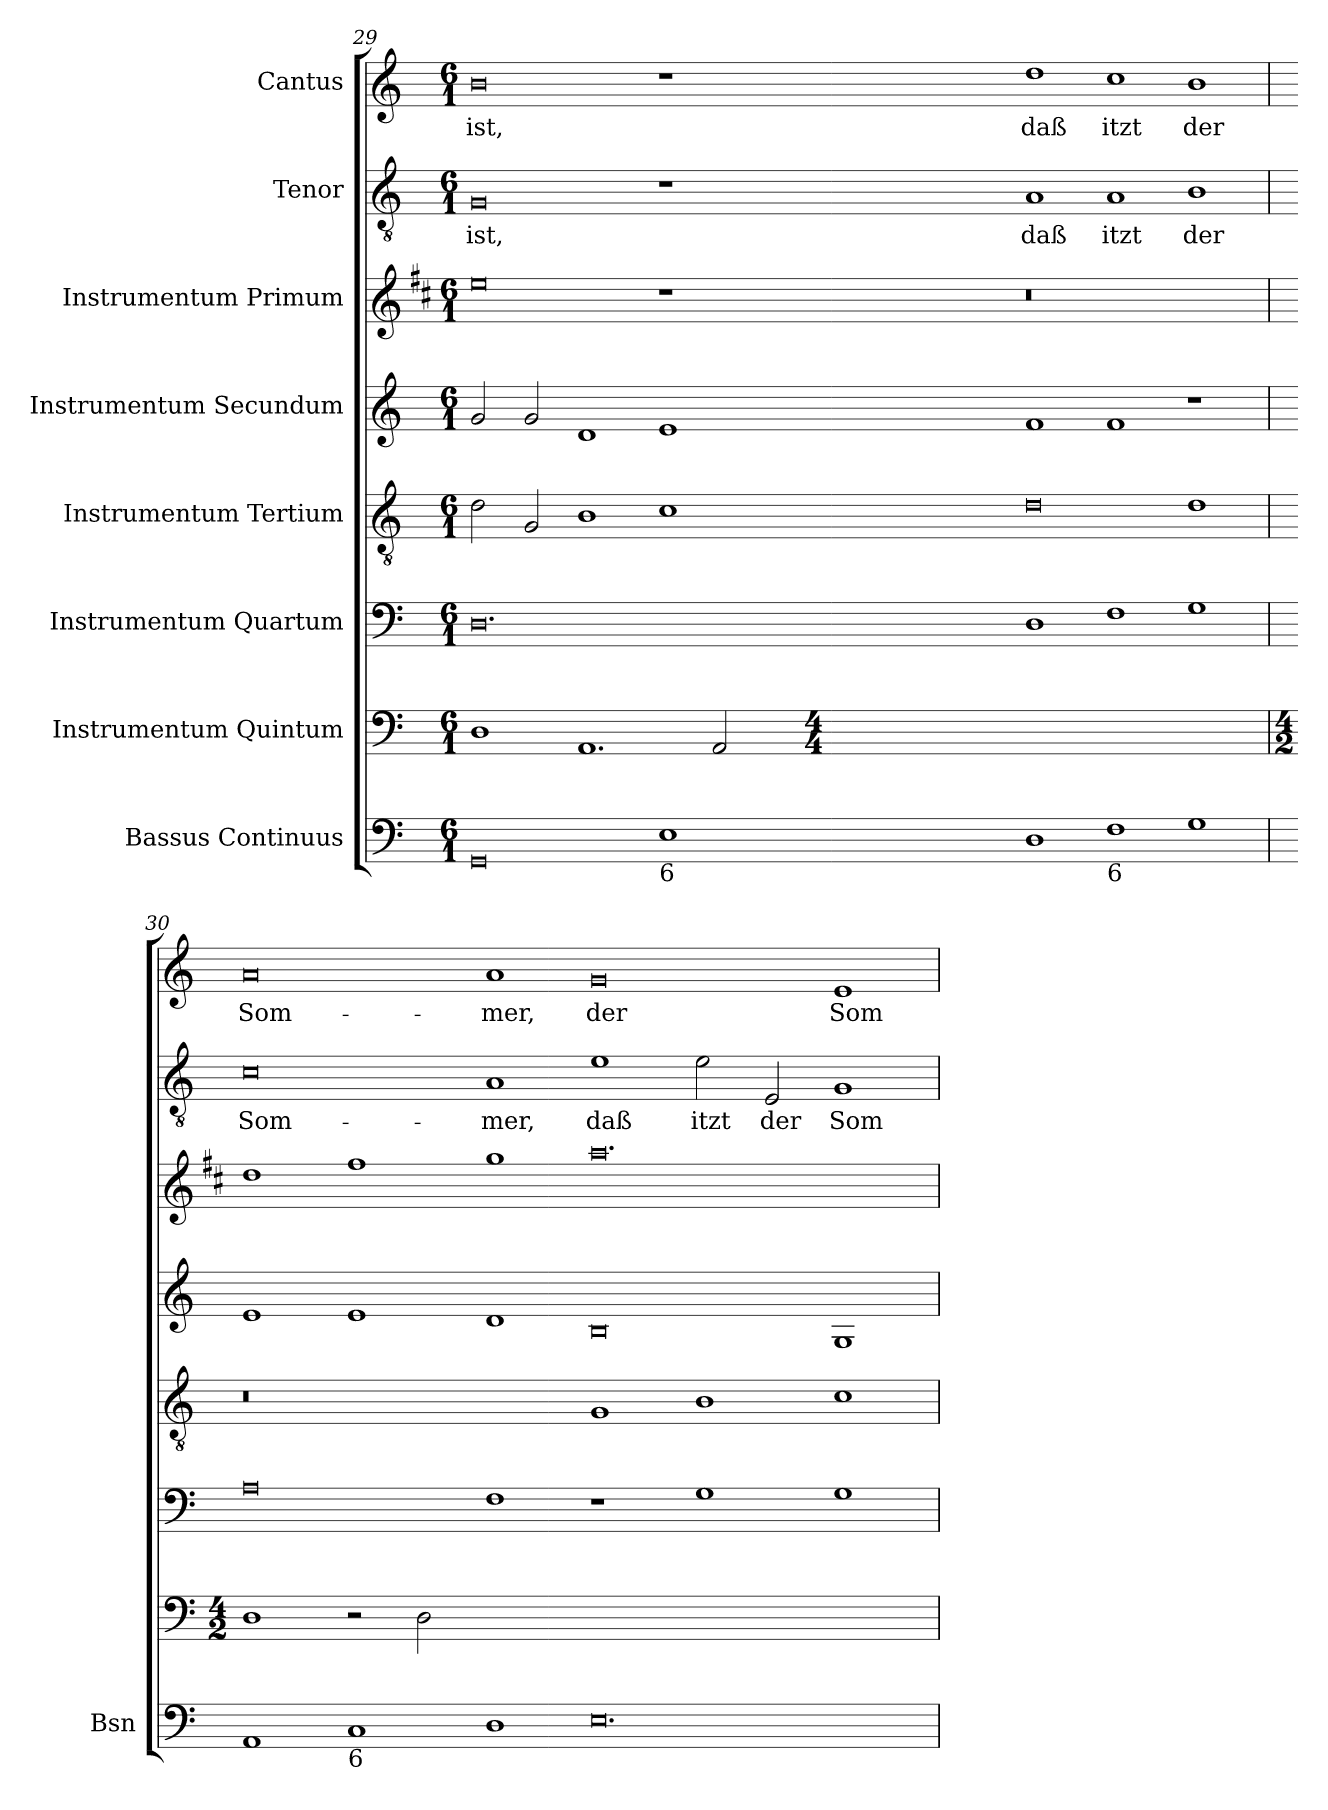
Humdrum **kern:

**kern	**kern	**kern	**kern	**kern	**kern	**kern	**text	**kern	**text
*part8	*part7	*part6	*part5	*part4	*part3	*part2	*part2	*part1	*part1
*staff8	*staff7	*staff6	*staff5	*staff4	*staff3	*staff2	*staff2	*staff1	*staff1
*I"Bassus Continuus	*I"Instrumentum Quintum	*I"Instrumentum Quartum	*I"Instrumentum Tertium	*I"Instrumentum Secundum	*I"Instrumentum Primum	*I"Tenor	*	*I"Cantus	*
*I'Bsn	*	*	*	*	*	*	*	*	*
*clefF4	*clefF4	*clefF4	*clefGv2	*clefG2	*clefG2	*clefGv2	*	*clefG2	*
*	*	*	*	*	*ITrd1c2	*	*	*	*
*k[]	*k[]	*k[]	*k[]	*k[]	*k[]	*k[]	*	*k[]	*
*C:	*C:	*C:	*C:	*C:	*C:	*C:	*	*C:	*
*M6/1	*M6/1	*M6/1	*M6/1	*M6/1	*M6/1	*M6/1	*	*M6/1	*
=29	=29	=29	=29	=29	=29	=29	=29	=29	=29
!	!	!	!	!	!	!	!LO:LY:b	!	!LO:LY:b
0GG	1D	0.D	2d	2g	0dd	0G	ist,	0b	ist,
.	.	.	2G	2g	.	.	.	.	.
.	1.AA	.	1B	1d	.	.	.	.	.
!LO:TX:b:t=6	!	!	!	!	!	!	!	!	!
1E	.	.	1c	1e	1r	1r	.	1r	.
.	2AA	.	.	.	.	.	.	.	.
*	*M4/4	*	*	*	*	*	*	*	*
*	*met(c)	*	*	*	*	*	*	*	*
!	!	!	!	!	!	!	!LO:LY:b	!	!LO:LY:b
1D	0.ryy	1D	0d	1f	0.r	1A	daß	1dd	daß
!LO:TX:b:t=6	!	!	!	!	!	!	!	!	!
!	!	!	!	!	!	!	!LO:LY:b	!	!LO:LY:b
1F	.	1F	.	1f	.	1A	itzt	1cc	itzt
!	!	!	!	!	!	!	!LO:LY:b	!	!LO:LY:b
1G	.	1G	1d	1r	.	1B	der	1b	der
!!LO:LB:g=z
=30	=30	=30	=30	=30	=30	=30	=30	=30	=30
*	*M4/2	*	*	*	*	*	*	*	*
!	!	!	!	!	!	!	!LO:LY:b	!	!LO:LY:b
1AA	1D	0A	0.r	1e	1cc	0c	Som-	0a	Som-
!LO:TX:b:t=6	!	!	!	!	!	!	!	!	!
1C	2r	.	.	1e	1ee	.	.	.	.
.	2D	.	.	.	.	.	.	.	.
!	!	!	!	!	!	!	!LO:LY:b	!	!LO:LY:b
1D	00ryy	1F	.	1d	1ff	1A	-mer,	1a	-mer,
!	!	!	!	!	!	!	!LO:LY:b	!	!LO:LY:b
0.E	.	1r	1G	0B	0.gg	1e	daß	0g	der
!	!	!	!	!	!	!	!LO:LY:b	!	!
.	.	1G	1B	.	.	2e	itzt	.	.
!	!	!	!	!	!	!	!LO:LY:b	!	!
.	.	.	.	.	.	2E	der	.	.
!	!	!	!	!	!	!	!LO:LY:b	!	!LO:LY:b
.	.	1G	1c	1G	.	1G	Som-	1e	Som-
=	=	=	=	=	=	=	=	=	=
*-	*-	*-	*-	*-	*-	*-	*-	*-	*-
